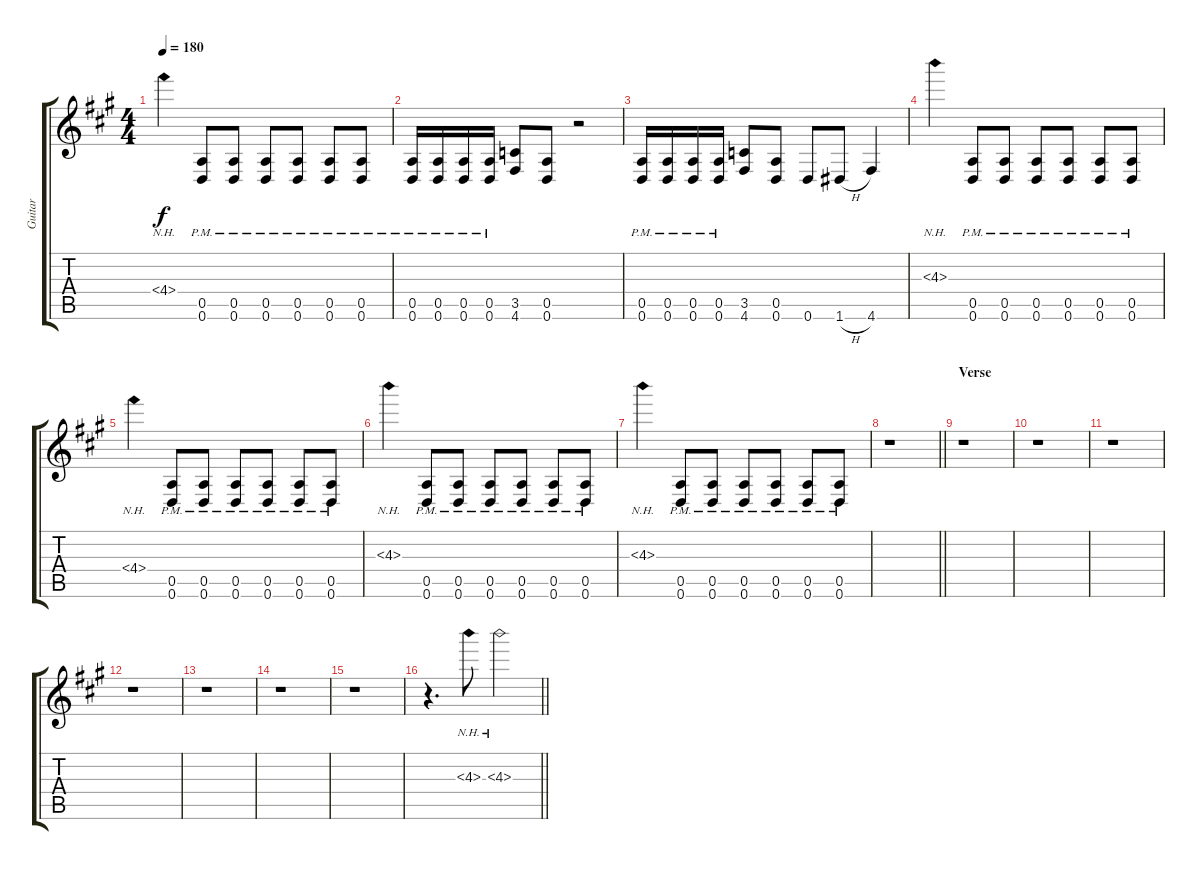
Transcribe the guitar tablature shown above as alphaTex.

\track ("Guitar" "Guitar") {instrument distortionguitar}
\staff {score tabs}
\tuning (E4 B3 G3 D3 A2 D2) {hide}
\ts (4 4)
\tempo 180
\clef g2
\ks f#minor
4.4{nh}.4{dy f} (0.5{pm} 0.6{pm}).8 (0.5{pm} 0.6{pm}).8 (0.5{pm} 0.6{pm}).8 (0.5{pm} 0.6{pm}).8 (0.5{pm} 0.6{pm}).8 (0.5{pm} 0.6{pm}).8 |
(0.5{pm} 0.6{pm}).16 (0.5{pm} 0.6{pm}).16 (0.5{pm} 0.6{pm}).16 (0.5{pm} 0.6{pm}).16 (3.5 4.6).8 (0.5 0.6).8 r.2 |
(0.5{pm} 0.6{pm}).16 (0.5{pm} 0.6{pm}).16 (0.5{pm} 0.6{pm}).16 (0.5{pm} 0.6{pm}).16 (3.5 4.6).8 (0.5 0.6).8 0.6.8 1.6{h}.8 4.6.4 |
4.3{nh}.4 (0.5{pm} 0.6{pm}).8 (0.5{pm} 0.6{pm}).8 (0.5{pm} 0.6{pm}).8 (0.5{pm} 0.6{pm}).8 (0.5{pm} 0.6{pm}).8 (0.5{pm} 0.6{pm}).8 |
4.4{nh}.4 (0.5{pm} 0.6{pm}).8 (0.5{pm} 0.6{pm}).8 (0.5{pm} 0.6{pm}).8 (0.5{pm} 0.6{pm}).8 (0.5{pm} 0.6{pm}).8 (0.5{pm} 0.6{pm}).8 |
4.3{nh}.4 (0.5{pm} 0.6{pm}).8 (0.5{pm} 0.6{pm}).8 (0.5{pm} 0.6{pm}).8 (0.5{pm} 0.6{pm}).8 (0.5{pm} 0.6{pm}).8 (0.5{pm} 0.6{pm}).8 |
4.3{nh}.4 (0.5{pm} 0.6{pm}).8 (0.5{pm} 0.6{pm}).8 (0.5{pm} 0.6{pm}).8 (0.5{pm} 0.6{pm}).8 (0.5{pm} 0.6{pm}).8 (0.5{pm} 0.6{pm}).8 |
\barLineRight lightlight
r.1 |
\section ("" "Verse")
r.1 |
r.1 |
r.1 |
r.1 |
r.1 |
r.1 |
r.1 |
\barLineRight lightlight
r.4{d} 4.3{nh}.8 4.3{nh}.2
